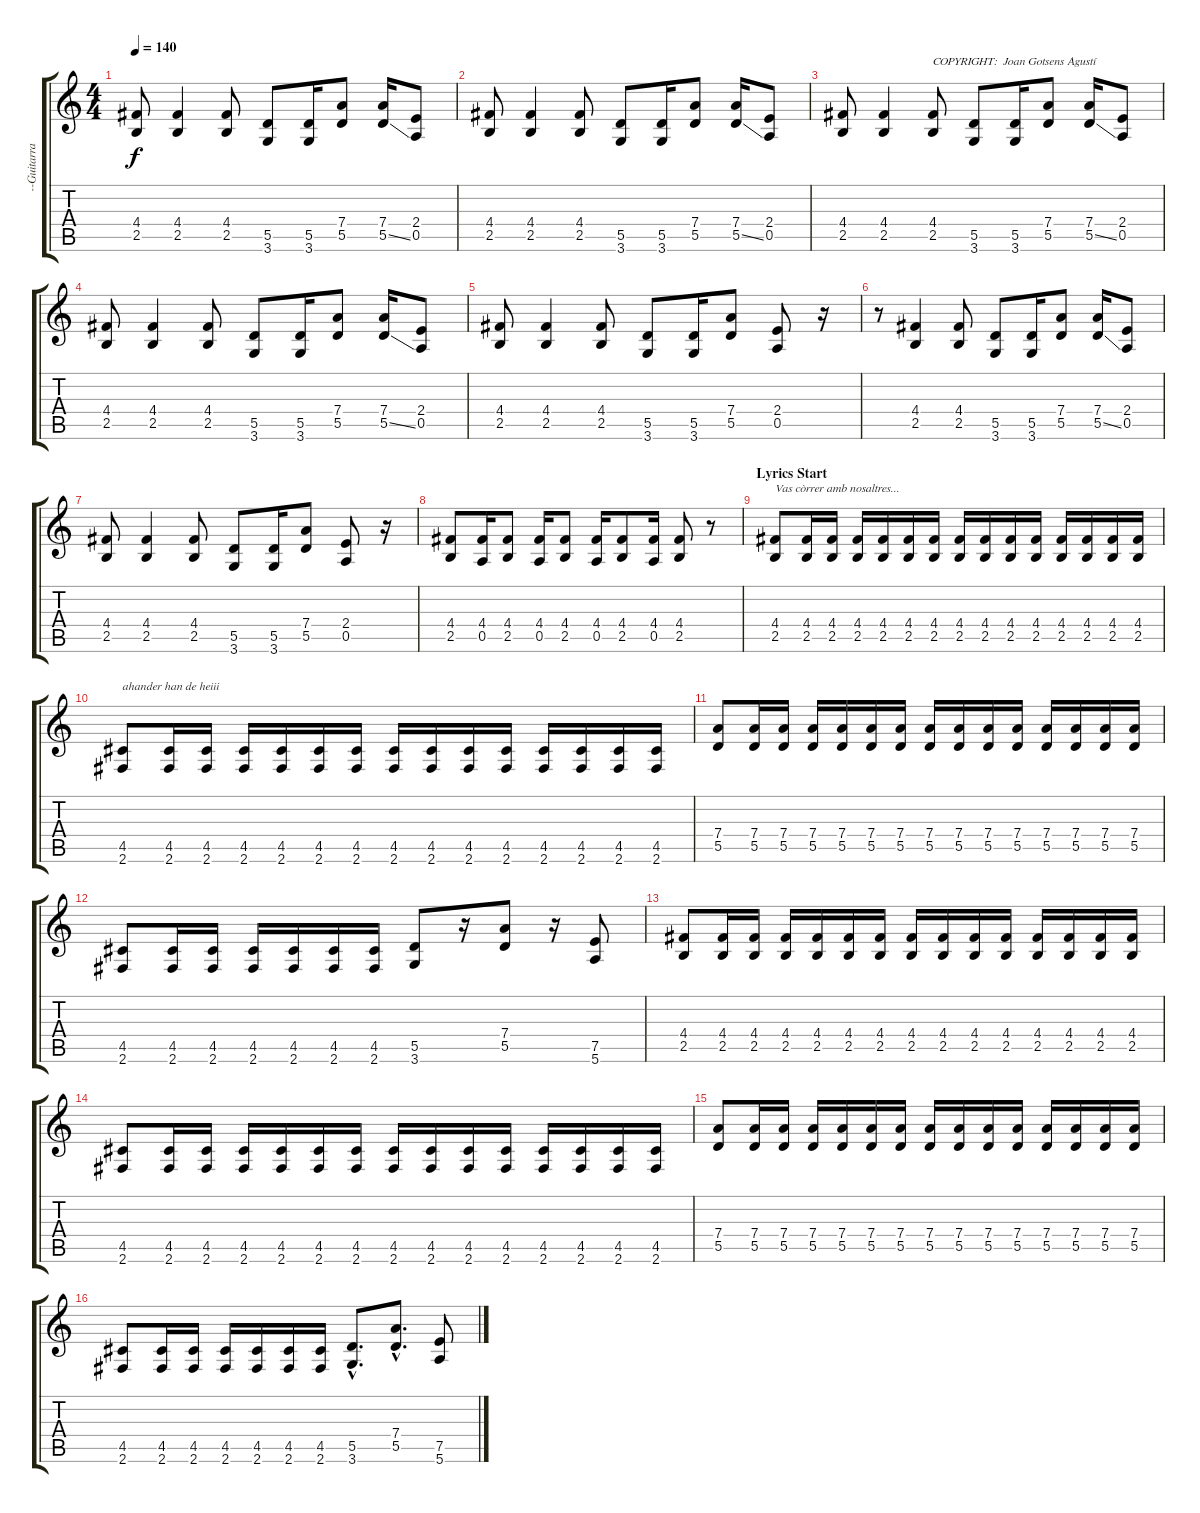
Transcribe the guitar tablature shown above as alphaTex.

\track ("--Guitarra base" "--Guitarra") {instrument overdrivenguitar}
\staff {score tabs}
\tuning (E4 B3 G3 D3 A2 E2) {hide}
\ts (4 4)
\tempo 140
\clef g2
\ks c
(4.4 2.5).8{dy f instrument overdrivenguitar} (4.4 2.5).4 (4.4 2.5).8 (5.5 3.6).8 (5.5 3.6).16 (7.4 5.5).8 (7.4 5.5{ss}).16 (2.4 0.5).8 |
(4.4 2.5).8 (4.4 2.5).4 (4.4 2.5).8 (5.5 3.6).8 (5.5 3.6).16 (7.4 5.5).8 (7.4 5.5{ss}).16 (2.4 0.5).8 |
(4.4 2.5).8 (4.4 2.5).4 (4.4 2.5).8{txt "COPYRIGHT:  Joan Gotsens Agustí"} (5.5 3.6).8 (5.5 3.6).16 (7.4 5.5).8 (7.4 5.5{ss}).16 (2.4 0.5).8 |
(4.4 2.5).8 (4.4 2.5).4 (4.4 2.5).8 (5.5 3.6).8 (5.5 3.6).16 (7.4 5.5).8 (7.4 5.5{ss}).16 (2.4 0.5).8 |
(4.4 2.5).8 (4.4 2.5).4 (4.4 2.5).8 (5.5 3.6).8 (5.5 3.6).16 (7.4 5.5).8 (2.4 0.5).8 r.16 |
r.8 (4.4 2.5).4 (4.4 2.5).8 (5.5 3.6).8 (5.5 3.6).16 (7.4 5.5).8 (7.4 5.5{ss}).16 (2.4 0.5).8 |
(4.4 2.5).8 (4.4 2.5).4 (4.4 2.5).8 (5.5 3.6).8 (5.5 3.6).16 (7.4 5.5).8 (2.4 0.5).8 r.16 |
(4.4 2.5).8 (4.4 0.5).16 (4.4 2.5).8 (4.4 0.5).16 (4.4 2.5).8 (4.4 0.5).16 (4.4 2.5).8 (4.4 0.5).16 (4.4 2.5).8 r.8 |
\section ("" "Lyrics Start")
(4.4 2.5).8{txt "Vas còrrer amb nosaltres..."} (4.4 2.5).16 (4.4 2.5).16 (4.4 2.5).16 (4.4 2.5).16 (4.4 2.5).16 (4.4 2.5).16 (4.4 2.5).16 (4.4 2.5).16 (4.4 2.5).16 (4.4 2.5).16 (4.4 2.5).16 (4.4 2.5).16 (4.4 2.5).16 (4.4 2.5).16 |
(4.5 2.6).8{txt "ahander han de heiii"} (4.5 2.6).16 (4.5 2.6).16 (4.5 2.6).16 (4.5 2.6).16 (4.5 2.6).16 (4.5 2.6).16 (4.5 2.6).16 (4.5 2.6).16 (4.5 2.6).16 (4.5 2.6).16 (4.5 2.6).16 (4.5 2.6).16 (4.5 2.6).16 (4.5 2.6).16 |
(7.4 5.5).8 (7.4 5.5).16 (7.4 5.5).16 (7.4 5.5).16 (7.4 5.5).16 (7.4 5.5).16 (7.4 5.5).16 (7.4 5.5).16 (7.4 5.5).16 (7.4 5.5).16 (7.4 5.5).16 (7.4 5.5).16 (7.4 5.5).16 (7.4 5.5).16 (7.4 5.5).16 |
(4.5 2.6).8 (4.5 2.6).16 (4.5 2.6).16 (4.5 2.6).16 (4.5 2.6).16 (4.5 2.6).16 (4.5 2.6).16 (5.5 3.6).8 r.16 (7.4 5.5).8 r.16 (7.5 5.6).8 |
(4.4 2.5).8 (4.4 2.5).16 (4.4 2.5).16 (4.4 2.5).16 (4.4 2.5).16 (4.4 2.5).16 (4.4 2.5).16 (4.4 2.5).16 (4.4 2.5).16 (4.4 2.5).16 (4.4 2.5).16 (4.4 2.5).16 (4.4 2.5).16 (4.4 2.5).16 (4.4 2.5).16 |
(4.5 2.6).8 (4.5 2.6).16 (4.5 2.6).16 (4.5 2.6).16 (4.5 2.6).16 (4.5 2.6).16 (4.5 2.6).16 (4.5 2.6).16 (4.5 2.6).16 (4.5 2.6).16 (4.5 2.6).16 (4.5 2.6).16 (4.5 2.6).16 (4.5 2.6).16 (4.5 2.6).16 |
(7.4 5.5).8 (7.4 5.5).16 (7.4 5.5).16 (7.4 5.5).16 (7.4 5.5).16 (7.4 5.5).16 (7.4 5.5).16 (7.4 5.5).16 (7.4 5.5).16 (7.4 5.5).16 (7.4 5.5).16 (7.4 5.5).16 (7.4 5.5).16 (7.4 5.5).16 (7.4 5.5).16 |
(4.5 2.6).8 (4.5 2.6).16 (4.5 2.6).16 (4.5 2.6).16 (4.5 2.6).16 (4.5 2.6).16 (4.5 2.6).16 (5.5{hac} 3.6{hac}).8{d} (7.4{hac} 5.5{hac}).8{d} (7.5 5.6).8
